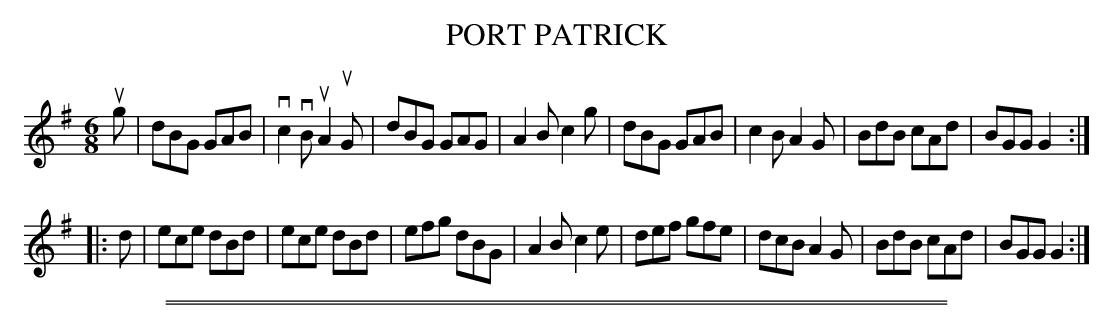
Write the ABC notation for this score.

X:1
T: PORT PATRICK
M: 6/8
L: 1/8
K: G
ug |\
dBG GAB | vc2vB uA2uG |\
dBG GAG | A2B c2g |\
dBG GAB | c2B A2G |\
BdB cAd | BGG G2 :|
|: d |\
ece dBd | ece dBd |\
efg dBG | A2B c2e |\
def gfe | dcB A2G |\
BdB cAd | BGG G2 :|
